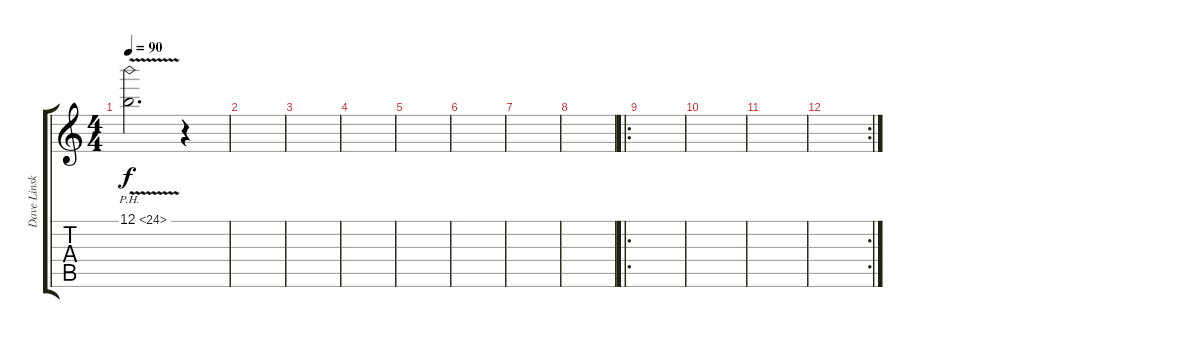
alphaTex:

\track ("Dave Linsk (Solo)" "Dave Linsk") {instrument distortionguitar}
\staff {score tabs}
\tuning (B3 Gb3 D3 A2 E2 B1) {hide}
\ts (4 4)
\tempo 90
\clef g2
\ks c
12.1{ph 12 v}.2{d dy f} r.4 |
|
|
|
|
|
|
|
\ro
|
|
|
\rc 2
